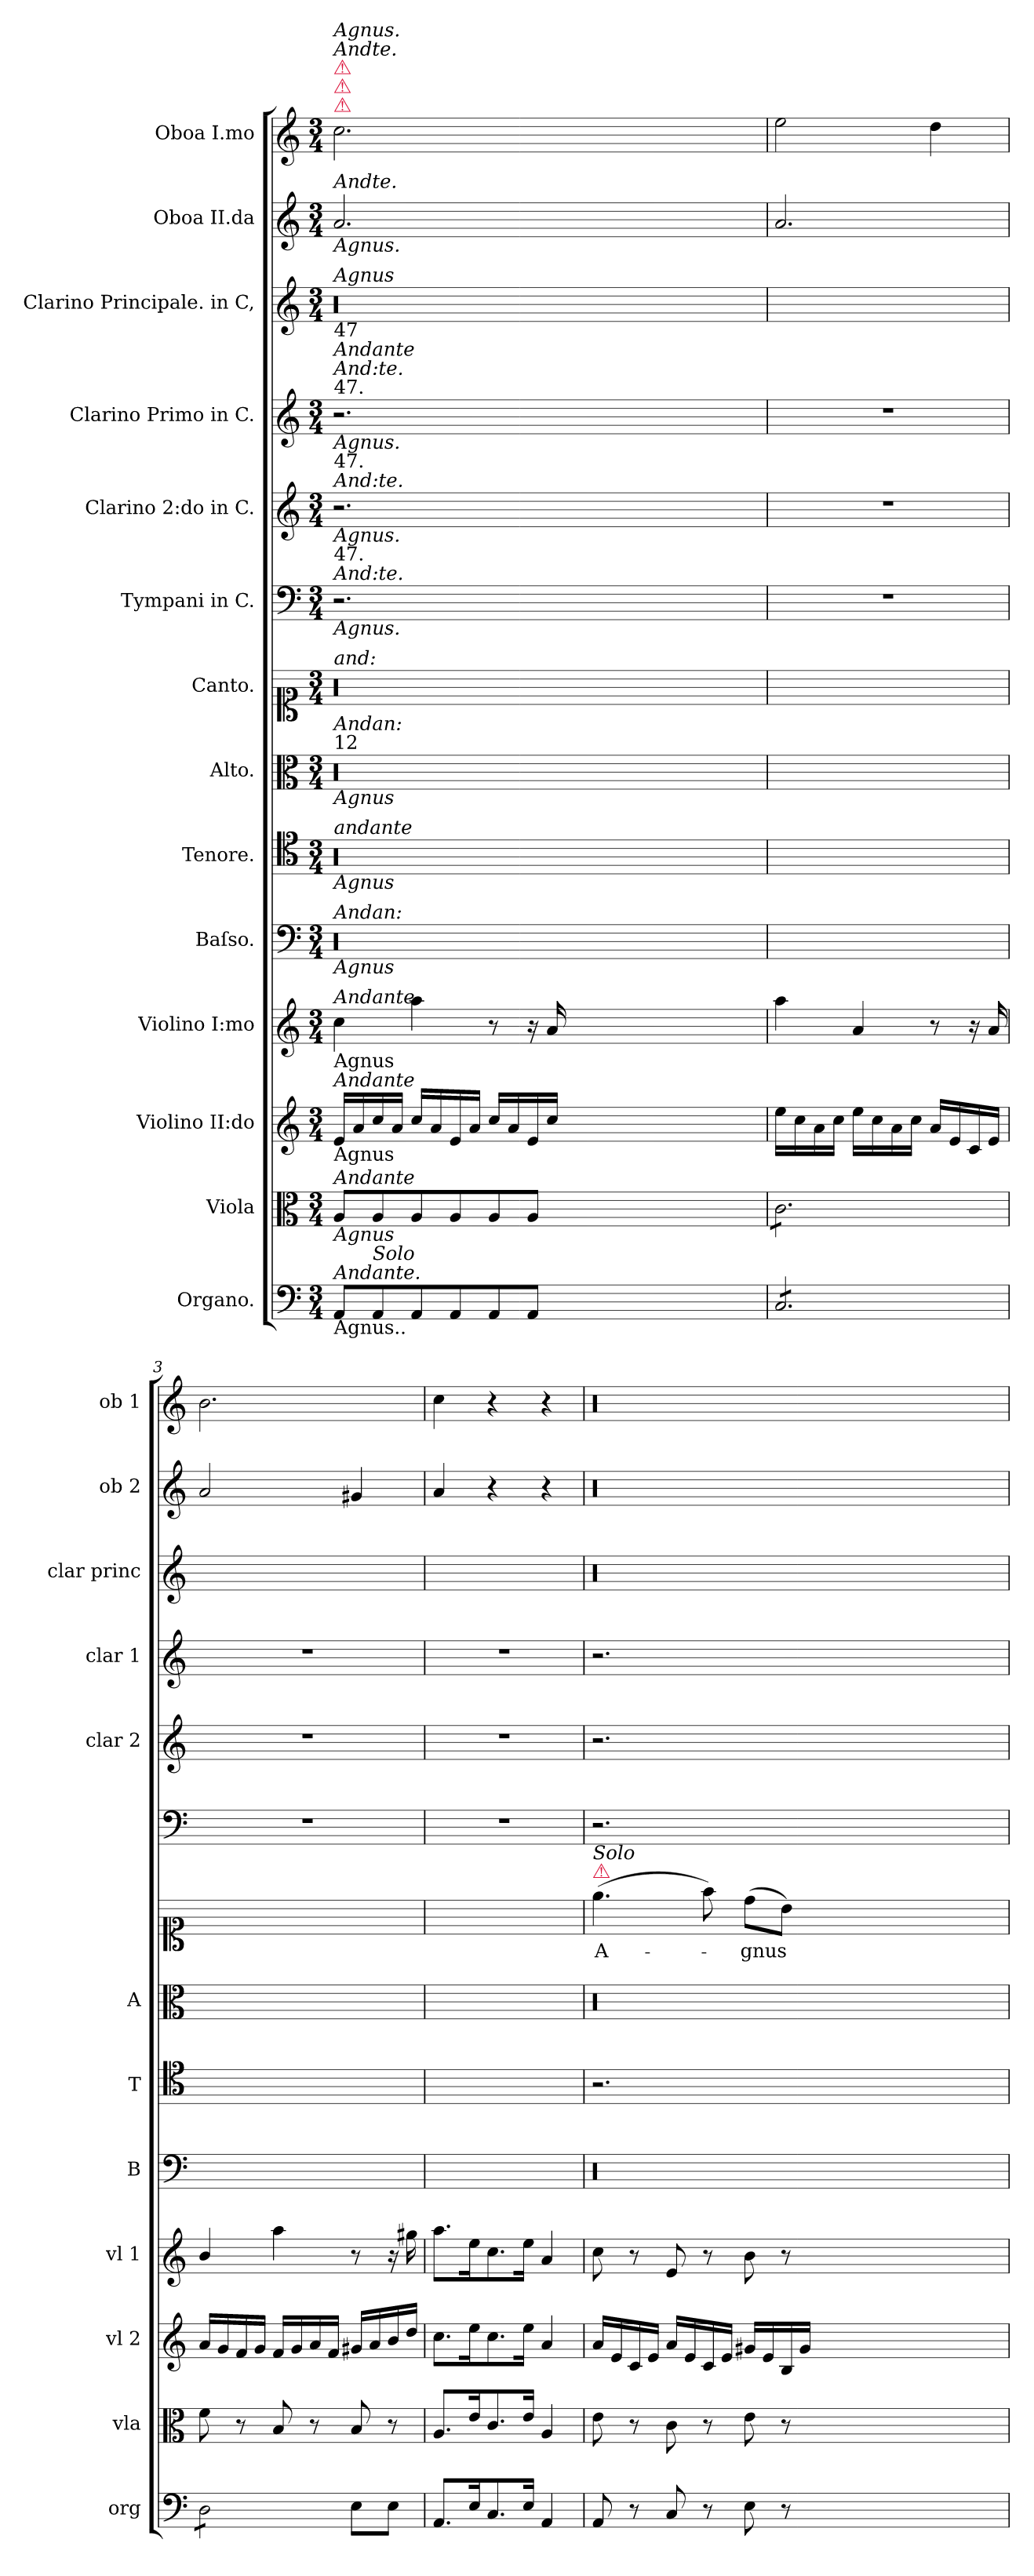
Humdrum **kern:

**kern	**dynam	**kern	**dynam	**kern	**dynam	**kern	**dynam	**kern	**kern	**kern	**kern	**text	**kern	**kern	**kern	**kern	**kern	**dynam	**kern	**dynam
*part14	*part14	*part13	*part13	*part12	*part12	*part11	*part11	*part10	*part9	*part8	*part7	*part7	*part6	*part5	*part4	*part3	*part2	*part2	*part1	*part1
*staff14	*staff14	*staff13	*staff13	*staff12	*staff12	*staff11	*staff11	*staff10	*staff9	*staff8	*staff7	*staff7	*staff6	*staff5	*staff4	*staff3	*staff2	*staff2	*staff1	*staff1
*I"Organo.	*	*I"Viola	*	*I"Violino II:do	*	*I"Violino I:mo	*	*I"Baſso.	*I"Tenore.	*I"Alto.	*I"Canto.	*	*I"Tympani in C.	*I"Clarino 2:do in C.	*I"Clarino Primo in C.	*I"Clarino Principale. in C,	*I"Oboa II.da	*	*I"Oboa I.mo	*
*I'org	*	*I'vla	*	*I'vl 2	*	*I'vl 1	*	*I'B	*I'T	*I'A	*	*	*	*I'clar 2	*I'clar 1	*I'clar princ	*I'ob 2	*	*I'ob 1	*
*clefF4	*	*clefC3	*	*clefG2	*	*clefG2	*	*clefF4	*clefC4	*clefC3	*clefC1	*	*clefF4	*clefG2	*clefG2	*clefG2	*clefG2	*	*clefG2	*
*k[]	*	*k[]	*	*k[]	*	*k[]	*	*k[]	*k[]	*k[]	*k[]	*	*k[]	*k[]	*k[]	*k[]	*k[]	*	*k[]	*
*M3/4	*	*M3/4	*	*M3/4	*	*M3/4	*	*M3/4	*M3/4	*M3/4	*M3/4	*	*M3/4	*M3/4	*M3/4	*M3/4	*M3/4	*	*M3/4	*
=1	=1	=1	=1	=1	=1	=1	=1	=1	=1	=1	=1	=1	=1	=1	=1	=1	=1	=1	=1	=1
!	!	!	!	!	!	!	!	!	!	!	!	!	!	!	!	!	!	!	!LO:TX:a:color=crimson:t=⚠	!
!	!	!	!	!	!	!	!	!	!	!	!	!	!	!	!	!	!	!	!LO:TX:a:color=crimson:t=⚠	!
!	!	!	!	!	!	!	!	!	!	!	!	!	!	!	!	!	!	!	!LO:TX:a:color=crimson:t=⚠	!
!	!	!	!	!	!	!	!	!	!	!	!	!	!	!	!	!	!	!	!LO:TX:a:i:t=Andte.	!
!	!	!	!	!	!	!	!	!	!	!	!	!	!	!	!	!	!	!	!LO:TX:a:i:t=Agnus.	!
!	!	!	!	!	!	!	!	!	!	!	!	!	!	!	!	!	!LO:TX:a:i:t=Andte.	!	!	!
!	!	!	!	!	!	!	!	!	!	!	!	!	!	!	!	!	!LO:TX:b:i:t=Agnus.	!	!	!
!	!	!	!	!	!	!	!	!	!	!	!	!	!	!	!	!LO:TX:b:t=47	!	!	!	!
!	!	!	!	!	!	!	!	!	!	!	!	!	!	!	!	!LO:TX:b:i:t=Andante	!	!	!	!
!	!	!	!	!	!	!	!	!	!	!	!	!	!	!	!	!LO:TX:a:i:t=Agnus	!	!	!	!
!	!	!	!	!	!	!	!	!	!	!	!	!	!	!	!LO:TX:a:t=47.	!	!	!	!	!
!	!	!	!	!	!	!	!	!	!	!	!	!	!	!	!LO:TX:a:i:t=And&colon;te.	!	!	!	!	!
!	!	!	!	!	!	!	!	!	!	!	!	!	!	!	!LO:TX:b:i:t=Agnus.	!	!	!	!	!
!	!	!	!	!	!	!	!	!	!	!	!	!	!	!LO:TX:a:i:t=And&colon;te.	!	!	!	!	!	!
!	!	!	!	!	!	!	!	!	!	!	!	!	!	!LO:TX:a:t=47.	!	!	!	!	!	!
!	!	!	!	!	!	!	!	!	!	!	!	!	!	!LO:TX:b:i:t=Agnus.	!	!	!	!	!	!
!	!	!	!	!	!	!	!	!	!	!	!	!	!LO:TX:a:i:t=And&colon;te.	!	!	!	!	!	!	!
!	!	!	!	!	!	!	!	!	!	!	!	!	!LO:TX:a:t=47.	!	!	!	!	!	!	!
!	!	!	!	!	!	!	!	!	!	!	!	!	!LO:TX:b:i:t=Agnus.	!	!	!	!	!	!	!
!	!	!	!	!	!	!	!	!	!	!	!LO:TX:a:i:t=and&colon;	!	!	!	!	!	!	!	!	!
!	!	!	!	!	!	!	!	!	!	!LO:TX:a:t=12	!	!	!	!	!	!	!	!	!	!
!	!	!	!	!	!	!	!	!	!	!LO:TX:a:i:t=Andan&colon;	!	!	!	!	!	!	!	!	!	!
!	!	!	!	!	!	!	!	!	!	!LO:TX:b:i:t=Agnus	!	!	!	!	!	!	!	!	!	!
!	!	!	!	!	!	!	!	!	!LO:TX:a:i:t=andante	!	!	!	!	!	!	!	!	!	!	!
!	!	!	!	!	!	!	!	!	!LO:TX:b:i:t=Agnus	!	!	!	!	!	!	!	!	!	!	!
!	!	!	!	!	!	!	!	!LO:TX:a:i:t=Andan&colon;	!	!	!	!	!	!	!	!	!	!	!	!
!	!	!	!	!	!	!	!	!LO:TX:b:i:t=Agnus	!	!	!	!	!	!	!	!	!	!	!	!
!	!	!	!	!	!	!LO:TX:b:t=Agnus	!	!	!	!	!	!	!	!	!	!	!	!	!	!
!	!	!	!	!	!	!LO:TX:a:i:t=Andante	!	!	!	!	!	!	!	!	!	!	!	!	!	!
!	!	!	!	!LO:TX:b:t=Agnus	!	!	!	!	!	!	!	!	!	!	!	!	!	!	!	!
!	!	!	!	!LO:TX:a:i:t=Andante	!	!	!	!	!	!	!	!	!	!	!	!	!	!	!	!
!	!	!LO:TX:a:i:t=Andante	!	!	!	!	!	!	!	!	!	!	!	!	!	!	!	!	!	!
!	!	!LO:TX:b:i:t=Agnus	!	!	!	!	!	!	!	!	!	!	!	!	!	!	!	!	!	!
!LO:TX:b:t=Agnus..	!	!	!	!	!	!	!	!	!	!	!	!	!	!	!	!	!	!	!	!
!LO:TX:a:i:t=Andante.	!	!	!	!	!	!	!	!	!	!	!	!	!	!	!	!	!	!	!	!
!	!	!	!LO:DY:b	!	!LO:DY:a	!	!LO:DY:a	!LO:N:vis=00	!LO:N:vis=00	!LO:N:vis=00	!LO:N:vis=00	!	!	!	!	!LO:N:vis=00	!	!LO:DY:a	!	!LO:DY:a
8AA/L	.	8A/L	fo	16e/LL	for&colon;	4cc\	fo&colon;	0.r	0.r	0.r	0.r	.	2.r	2.r	2.r	0.r	2.a/	for	2.cc\	for
.	.	.	.	16a/	.	.	.	.	.	.	.	.	.	.	.	.	.	.	.	.
!LO:TX:a:i:t=Solo	!	!	!	!	!	!	!	!	!	!	!	!	!	!	!	!	!	!	!	!
!	!LO:DY:b	!	!	!	!	!	!	!	!	!	!	!	!	!	!	!	!	!	!	!
8AA/	po.	8A/	.	16cc/	.	.	.	.	.	.	.	.	.	.	.	.	.	.	.	.
.	.	.	.	16a/JJ	.	.	.	.	.	.	.	.	.	.	.	.	.	.	.	.
8AA/	.	8A/	.	16cc/LL	.	4aa\	.	.	.	.	.	.	.	.	.	.	.	.	.	.
.	.	.	.	16a/	.	.	.	.	.	.	.	.	.	.	.	.	.	.	.	.
8AA/	.	8A/	.	16e/	.	.	.	.	.	.	.	.	.	.	.	.	.	.	.	.
.	.	.	.	16a/JJ	.	.	.	.	.	.	.	.	.	.	.	.	.	.	.	.
8AA/	.	8A/	.	16cc/LL	.	8r	.	.	.	.	.	.	.	.	.	.	.	.	.	.
.	.	.	.	16a/	.	.	.	.	.	.	.	.	.	.	.	.	.	.	.	.
8AA/J	.	8A/J	.	16e/	.	16r	.	.	.	.	.	.	.	.	.	.	.	.	.	.
.	.	.	.	16cc/JJ	.	16a/	.	.	.	.	.	.	.	.	.	.	.	.	.	.
0ryy	.	0ryy	.	0ryy	.	0ryy	.	.	.	.	.	.	0ryy	0ryy	0ryy	.	0ryy	.	0ryy	.
4ryy	.	4ryy	.	4ryy	.	4ryy	.	.	.	.	.	.	4ryy	4ryy	4ryy	.	4ryy	.	4ryy	.
=2	=2	=2	=2	=2	=2	=2	=2	=2	=2	=2	=2	=2	=2	=2	=2	=2	=2	=2	=2	=2
*tremolo	*	*	*	*	*	*	*	*	*	*	*	*	*	*	*	*	*	*	*	*
*	*	*tremolo	*	*	*	*	*	*	*	*	*	*	*	*	*	*	*	*	*	*
8C/L	.	8c\L	.	16ee\LL	.	4aa\	.	2.ryy	2.ryy	2.ryy	2.ryy	.	2.r	2.r	2.r	2.ryy	2.a/	.	2ee\	.
.	.	.	.	16cc\	.	.	.	.	.	.	.	.	.	.	.	.	.	.	.	.
8C/	.	8c\	.	16a\	.	.	.	.	.	.	.	.	.	.	.	.	.	.	.	.
.	.	.	.	16cc\JJ	.	.	.	.	.	.	.	.	.	.	.	.	.	.	.	.
8C/	.	8c\	.	16ee\LL	.	4a/	.	.	.	.	.	.	.	.	.	.	.	.	.	.
.	.	.	.	16cc\	.	.	.	.	.	.	.	.	.	.	.	.	.	.	.	.
8C/	.	8c\	.	16a\	.	.	.	.	.	.	.	.	.	.	.	.	.	.	.	.
.	.	.	.	16cc\JJ	.	.	.	.	.	.	.	.	.	.	.	.	.	.	.	.
8C/	.	8c\	.	16a/LL	.	8r	.	.	.	.	.	.	.	.	.	.	.	.	4dd\	.
.	.	.	.	16e/	.	.	.	.	.	.	.	.	.	.	.	.	.	.	.	.
8C/J	.	8c\J	.	16c/	.	16r	.	.	.	.	.	.	.	.	.	.	.	.	.	.
*	*	*Xtremolo	*	*	*	*	*	*	*	*	*	*	*	*	*	*	*	*	*	*
.	.	.	.	16e/JJ	.	16a/	.	.	.	.	.	.	.	.	.	.	.	.	.	.
=3	=3	=3	=3	=3	=3	=3	=3	=3	=3	=3	=3	=3	=3	=3	=3	=3	=3	=3	=3	=3
8D\L	.	8f\	.	16a/LL	.	4b/	.	2.ryy	2.ryy	2.ryy	2.ryy	.	2.r	2.r	2.r	2.ryy	2a/	.	2.b\	.
.	.	.	.	16g/	.	.	.	.	.	.	.	.	.	.	.	.	.	.	.	.
8D\	.	8r	.	16f/	.	.	.	.	.	.	.	.	.	.	.	.	.	.	.	.
.	.	.	.	16g/JJ	.	.	.	.	.	.	.	.	.	.	.	.	.	.	.	.
8D\	.	8B/	.	16f/LL	.	4aa\	.	.	.	.	.	.	.	.	.	.	.	.	.	.
.	.	.	.	16g/	.	.	.	.	.	.	.	.	.	.	.	.	.	.	.	.
8D\J	.	8r	.	16a/	.	.	.	.	.	.	.	.	.	.	.	.	.	.	.	.
*Xtremolo	*	*	*	*	*	*	*	*	*	*	*	*	*	*	*	*	*	*	*	*
.	.	.	.	16f/JJ	.	.	.	.	.	.	.	.	.	.	.	.	.	.	.	.
8E\L	.	8B/	.	16g#X/LL	.	8r	.	.	.	.	.	.	.	.	.	.	4g#X/	.	.	.
.	.	.	.	16a/	.	.	.	.	.	.	.	.	.	.	.	.	.	.	.	.
8E\J	.	8r	.	16b/	.	16r	.	.	.	.	.	.	.	.	.	.	.	.	.	.
.	.	.	.	16dd/JJ	.	16gg#X\	.	.	.	.	.	.	.	.	.	.	.	.	.	.
=4	=4	=4	=4	=4	=4	=4	=4	=4	=4	=4	=4	=4	=4	=4	=4	=4	=4	=4	=4	=4
8.AA/L	.	8.A/L	.	8.cc\L	.	8.aa\L	.	2.ryy	2.ryy	2.ryy	2.ryy	.	2.r	2.r	2.r	2.ryy	4a/	.	4cc\	.
16E/K	.	16e/K	.	16ee\K	.	16ee\K	.	.	.	.	.	.	.	.	.	.	.	.	.	.
8.C/	.	8.c/	.	8.cc\	.	8.cc\	.	.	.	.	.	.	.	.	.	.	4r	.	4r	.
16E/Jk	.	16e/Jk	.	16ee\Jk	.	16ee\Jk	.	.	.	.	.	.	.	.	.	.	.	.	.	.
4AA/	.	4A/	.	4a/	.	4a/	.	.	.	.	.	.	.	.	.	.	4r	.	4r	.
=5	=5	=5	=5	=5	=5	=5	=5	=5	=5	=5	=5	=5	=5	=5	=5	=5	=5	=5	=5	=5
!	!	!	!	!	!	!	!	!	!	!	!LO:TX:a:color=crimson:t=⚠	!	!	!	!	!	!	!	!	!
!	!	!	!	!	!	!	!	!	!	!	!LO:TX:a:i:t=Solo	!	!	!	!	!	!	!	!	!
!	!	!	!LO:DY:b	!	!LO:DY:a	!	!LO:DY:a	!LO:N:vis=00	!	!LO:N:vis=00	!	!	!	!	!	!LO:N:vis=00	!LO:N:vis=00	!	!LO:N:vis=00	!
8AA/	.	8e\	po.	16a/LL	po&colon;	8cc\	po&colon;	0.r	2.r	0.r	(4.ee\	A-	2.r	2.r	2.r	0.r	0.r	.	0.r	.
.	.	.	.	16e/	.	.	.	.	.	.	.	.	.	.	.	.	.	.	.	.
8r	.	8r	.	16c/	.	8r	.	.	.	.	.	.	.	.	.	.	.	.	.	.
.	.	.	.	16e/JJ	.	.	.	.	.	.	.	.	.	.	.	.	.	.	.	.
8C/	.	8c\	.	16a/LL	.	8e/	.	.	.	.	.	.	.	.	.	.	.	.	.	.
.	.	.	.	16e/	.	.	.	.	.	.	.	.	.	.	.	.	.	.	.	.
8r	.	8r	.	16c/	.	8r	.	.	.	.	8ff\)	.	.	.	.	.	.	.	.	.
.	.	.	.	16e/JJ	.	.	.	.	.	.	.	.	.	.	.	.	.	.	.	.
8E\	.	8e\	.	16g#X/LL	.	8b\	.	.	.	.	(8dd\L	-gnus	.	.	.	.	.	.	.	.
.	.	.	.	16e/	.	.	.	.	.	.	.	.	.	.	.	.	.	.	.	.
8r	.	8r	.	16B/	.	8r	.	.	.	.	8b\J)	.	.	.	.	.	.	.	.	.
.	.	.	.	16g#/JJ	.	.	.	.	.	.	.	.	.	.	.	.	.	.	.	.
0ryy	.	0ryy	.	0ryy	.	0ryy	.	.	0ryy	.	0ryy	.	0ryy	0ryy	0ryy	.	.	.	.	.
4ryy	.	4ryy	.	4ryy	.	4ryy	.	.	4ryy	.	4ryy	.	4ryy	4ryy	4ryy	.	.	.	.	.
=	=	=	=	=	=	=	=	=	=	=	=	=	=	=	=	=	=	=	=	=
*-	*-	*-	*-	*-	*-	*-	*-	*-	*-	*-	*-	*-	*-	*-	*-	*-	*-	*-	*-	*-
